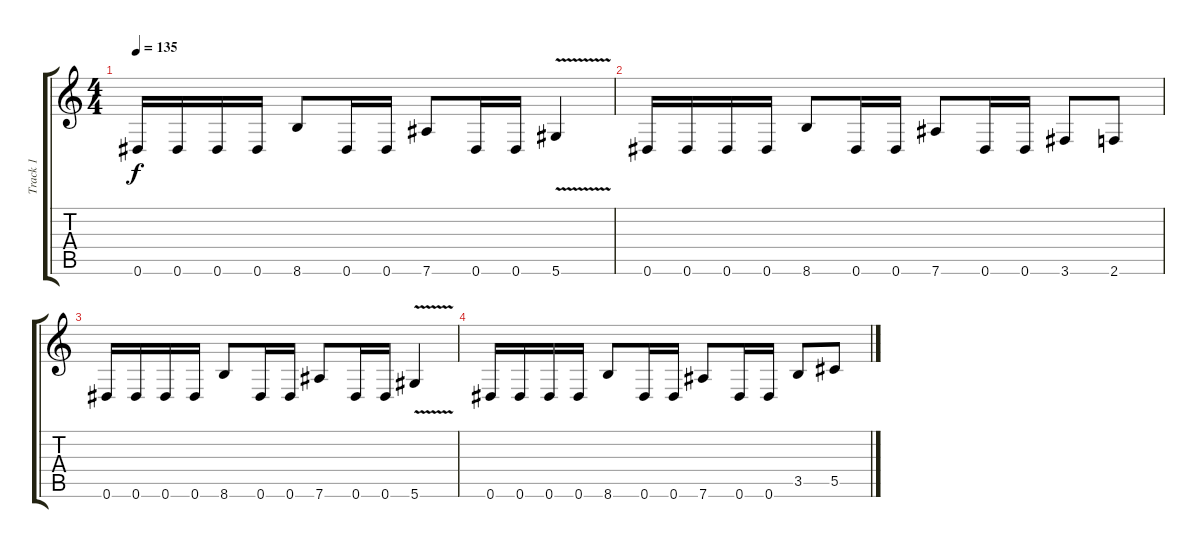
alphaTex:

\track ("Track 1" "Track 1") {instrument acousticguitarsteel}
\staff {score tabs}
\tuning (Eb4 Bb3 Gb3 Db3 Ab2 Eb2) {hide}
\ts (4 4)
\tempo 135
\clef g2
\ks c
0.6.16{dy f} 0.6.16 0.6.16 0.6.16 8.6.8 0.6.16 0.6.16 7.6.8 0.6.16 0.6.16 5.6{v}.4 |
0.6.16 0.6.16 0.6.16 0.6.16 8.6.8 0.6.16 0.6.16 7.6.8 0.6.16 0.6.16 3.6.8 2.6.8 |
0.6.16 0.6.16 0.6.16 0.6.16 8.6.8 0.6.16 0.6.16 7.6.8 0.6.16 0.6.16 5.6{v}.4 |
0.6.16 0.6.16 0.6.16 0.6.16 8.6.8 0.6.16 0.6.16 7.6.8 0.6.16 0.6.16 3.5.8 5.5.8
